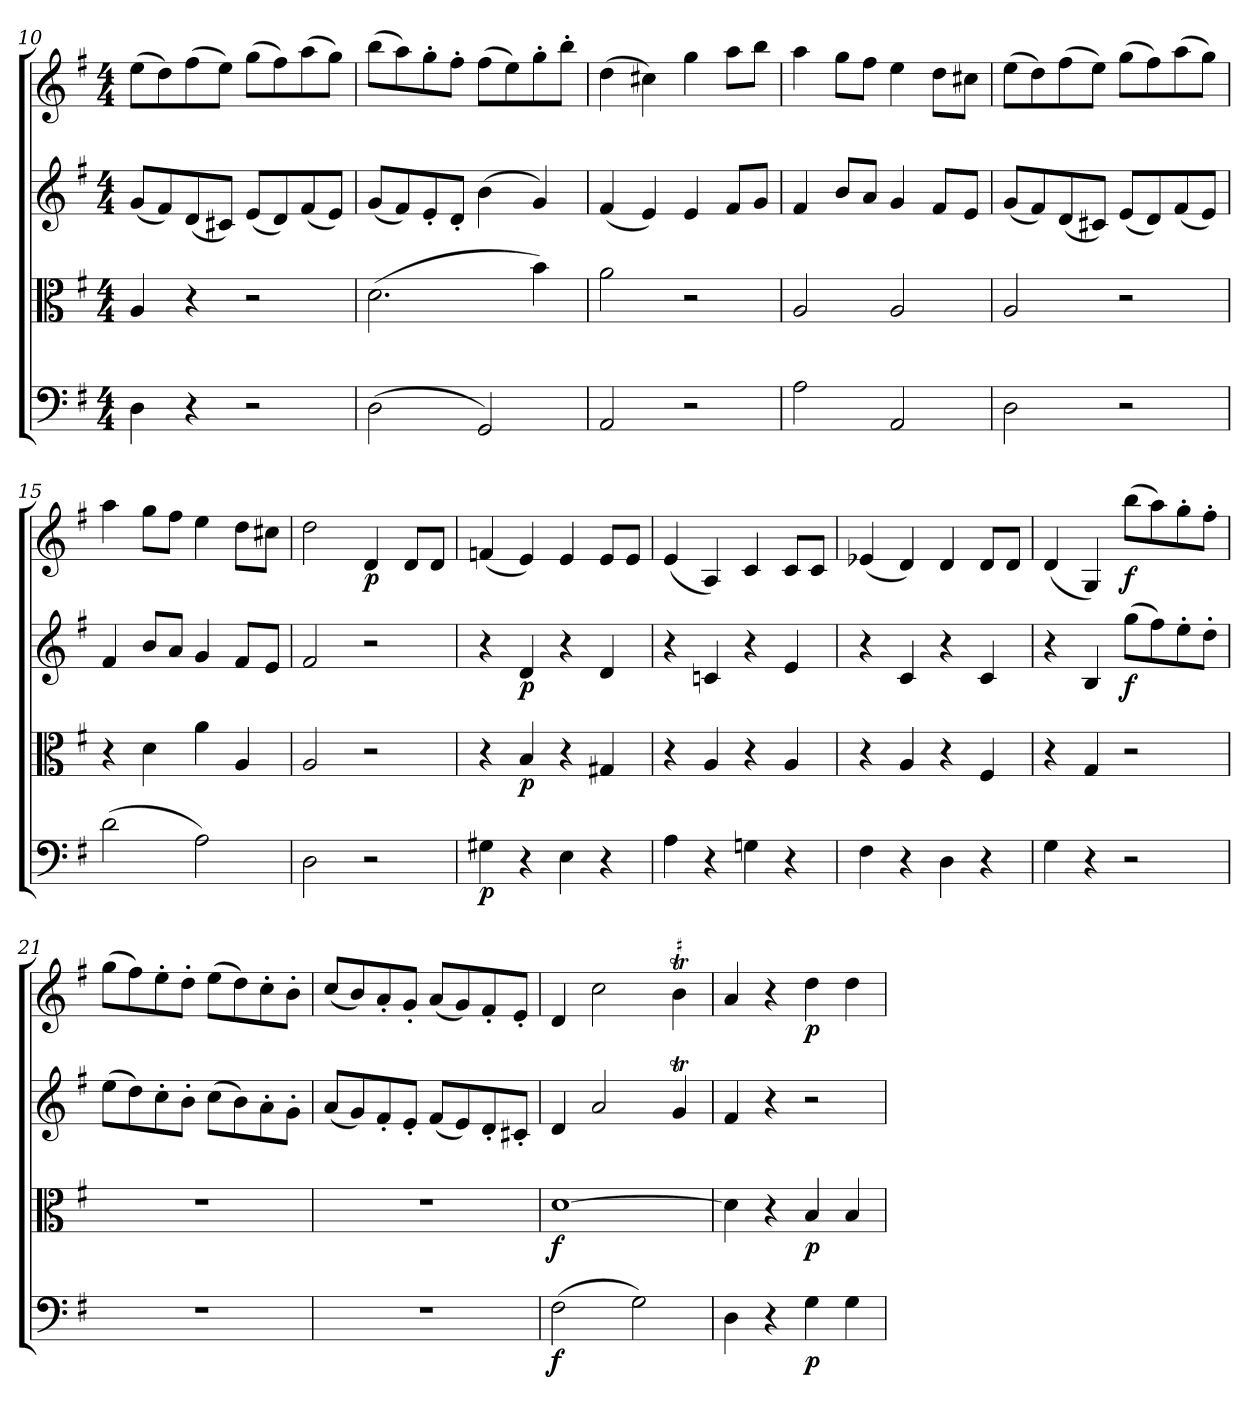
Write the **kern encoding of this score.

**kern	**dynam	**kern	**dynam	**kern	**dynam	**kern	**dynam
*part4	*part4	*part3	*part3	*part2	*part2	*part1	*part1
*staff4	*staff4	*staff3	*staff3	*staff2	*staff2	*staff1	*staff1
*clefF4	*	*clefC3	*	*clefG2	*	*clefG2	*
*k[f#]	*	*k[f#]	*	*k[f#]	*	*k[f#]	*
*G:	*	*G:	*	*G:	*	*G:	*
*M4/4	*	*M4/4	*	*M4/4	*	*M4/4	*
=10	=10	=10	=10	=10	=10	=10	=10
4D\	.	4A/	.	(8g/L	.	(8ee\L	.
.	.	.	.	8f#/)	.	8dd\)	.
4r	.	4r	.	(8d/	.	(8ff#\	.
.	.	.	.	8c#X/J)	.	8ee\J)	.
2r	.	2r	.	(8e/L	.	(8gg\L	.
.	.	.	.	8d/)	.	8ff#\)	.
.	.	.	.	(8f#/	.	(8aa\	.
.	.	.	.	8e/J)	.	8gg\J)	.
=11	=11	=11	=11	=11	=11	=11	=11
(2D\	.	(2.d\	.	(8g/L	.	(8bb\L	.
.	.	.	.	8f#/)	.	8aa\)	.
.	.	.	.	8e'/	.	8gg'\	.
.	.	.	.	8d'/J	.	8ff#'\J	.
2GG/)	.	.	.	(4b\	.	(8ff#\L	.
.	.	.	.	.	.	8ee\)	.
.	.	4b\)	.	4g/)	.	8gg'\	.
.	.	.	.	.	.	8bb'\J	.
=12	=12	=12	=12	=12	=12	=12	=12
2AA/	.	2a\	.	(4f#/	.	(4dd\	.
.	.	.	.	4e/)	.	4cc#X\)	.
2r	.	2r	.	4e/	.	4gg\	.
.	.	.	.	8f#/L	.	8aa\L	.
.	.	.	.	8g/J	.	8bb\J	.
=13	=13	=13	=13	=13	=13	=13	=13
2A\	.	2A/	.	4f#/	.	4aa\	.
.	.	.	.	8b/L	.	8gg\L	.
.	.	.	.	8a/J	.	8ff#\J	.
2AA/	.	2A/	.	4g/	.	4ee\	.
.	.	.	.	8f#/L	.	8dd\L	.
.	.	.	.	8e/J	.	8cc#X\J	.
=14	=14	=14	=14	=14	=14	=14	=14
2D\	.	2A/	.	(8g/L	.	(8ee\L	.
.	.	.	.	8f#/)	.	8dd\)	.
.	.	.	.	(8d/	.	(8ff#\	.
.	.	.	.	8c#X/J)	.	8ee\J)	.
2r	.	2r	.	(8e/L	.	(8gg\L	.
.	.	.	.	8d/)	.	8ff#\)	.
.	.	.	.	(8f#/	.	(8aa\	.
.	.	.	.	8e/J)	.	8gg\J)	.
=15	=15	=15	=15	=15	=15	=15	=15
(2d\	.	4r	.	4f#/	.	4aa\	.
.	.	4d\	.	8b/L	.	8gg\L	.
.	.	.	.	8a/J	.	8ff#\J	.
2A\)	.	4a\	.	4g/	.	4ee\	.
.	.	4A/	.	8f#/L	.	8dd\L	.
.	.	.	.	8e/J	.	8cc#X\J	.
=16	=16	=16	=16	=16	=16	=16	=16
2D\	.	2A/	.	2f#/	.	2dd\	.
2r	.	2r	.	2r	.	4d/	p
.	.	.	.	.	.	8d/L	.
.	.	.	.	.	.	8d/J	.
=17	=17	=17	=17	=17	=17	=17	=17
4G#X\	p	4r	.	4r	.	(4fn/	.
4r	.	4B/	p	4d/	p	4e/)	.
4E\	.	4r	.	4r	.	4e/	.
4r	.	4G#X/	.	4d/	.	8e/L	.
.	.	.	.	.	.	8e/J	.
=18	=18	=18	=18	=18	=18	=18	=18
4A\	.	4r	.	4r	.	(4e/	.
4r	.	4A/	.	4cn/	.	4A/)	.
4Gn\	.	4r	.	4r	.	4c/	.
4r	.	4A/	.	4e/	.	8c/L	.
.	.	.	.	.	.	8c/J	.
=19	=19	=19	=19	=19	=19	=19	=19
4F#\	.	4r	.	4r	.	(4e-X/	.
4r	.	4A/	.	4c/	.	4d/)	.
4D\	.	4r	.	4r	.	4d/	.
4r	.	4F#/	.	4c/	.	8d/L	.
.	.	.	.	.	.	8d/J	.
=20	=20	=20	=20	=20	=20	=20	=20
4G\	.	4r	.	4r	.	(4d/	.
4r	.	4G/	.	4B/	.	4G/)	.
2r	.	2r	.	(8gg\L	f	(8bb\L	f
.	.	.	.	8ff#\)	.	8aa\)	.
.	.	.	.	8ee'\	.	8gg'\	.
.	.	.	.	8dd'\J	.	8ff#'\J	.
=21	=21	=21	=21	=21	=21	=21	=21
1r	.	1r	.	(8ee\L	.	(8gg\L	.
.	.	.	.	8dd\)	.	8ff#\)	.
.	.	.	.	8cc'\	.	8ee'\	.
.	.	.	.	8b'\J	.	8dd'\J	.
.	.	.	.	(8cc\L	.	(8ee\L	.
.	.	.	.	8b\)	.	8dd\)	.
.	.	.	.	8a'\	.	8cc'\	.
.	.	.	.	8g'\J	.	8b'\J	.
=22	=22	=22	=22	=22	=22	=22	=22
1r	.	1r	.	(8a/L	.	(8cc/L	.
.	.	.	.	8g/)	.	8b/)	.
.	.	.	.	8f#'/	.	8a'/	.
.	.	.	.	8e'/J	.	8g'/J	.
.	.	.	.	(8f#/L	.	(8a/L	.
.	.	.	.	8e/)	.	8g/)	.
.	.	.	.	8d'/	.	8f#'/	.
.	.	.	.	8c#X'/J	.	8e'/J	.
=23	=23	=23	=23	=23	=23	=23	=23
(2F#\	f	[1d\	f	4d/	.	4d/	.
.	.	.	.	2a/	.	2cc\	.
2G\)	.	.	.	.	.	.	.
!	!	!	!	!	!	!LO:TR:acc=#	!
.	.	.	.	4gT/	.	4bT\	.
=24	=24	=24	=24	=24	=24	=24	=24
4D\	.	4d\]	.	4f#/	.	4a/	.
4r	.	4r	.	4r	.	4r	.
4G\	p	4B/	p	2r	.	4dd\	p
4G\	.	4B/	.	.	.	4dd\	.
=	=	=	=	=	=	=	=
*-	*-	*-	*-	*-	*-	*-	*-
